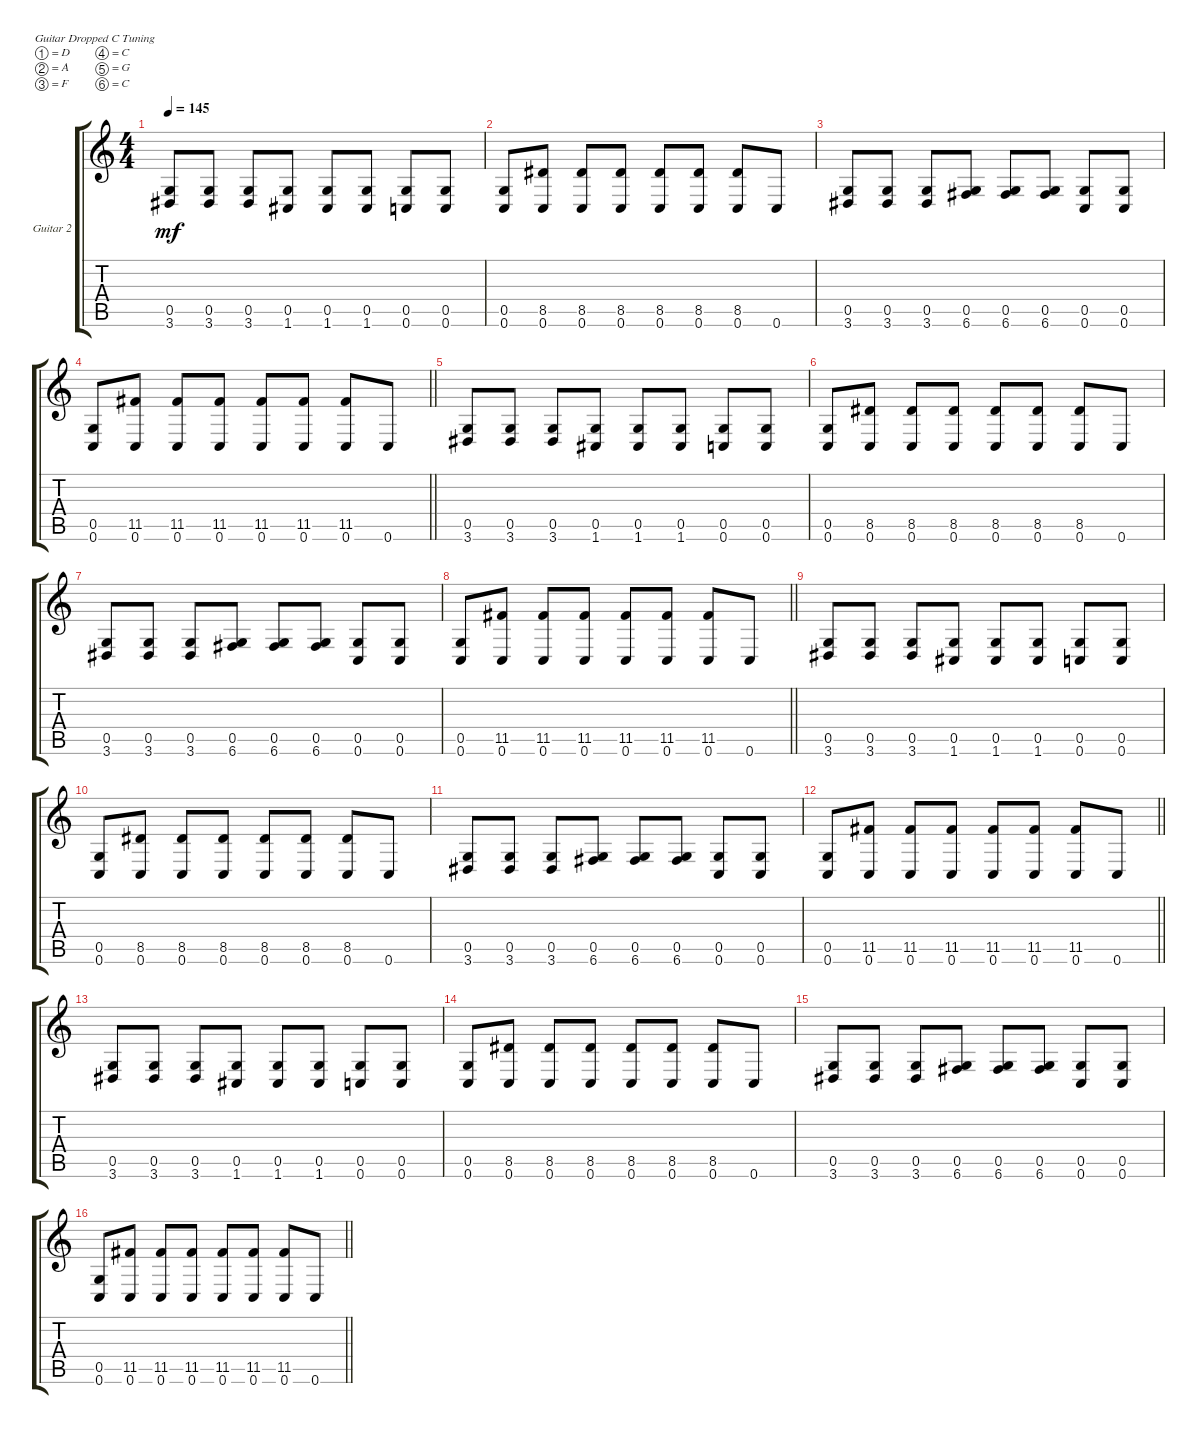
\bracketExtendMode groupsimilarinstruments
\firstSystemTrackNameOrientation horizontal
\otherSystemsTrackNameOrientation horizontal
\track ("Guitar 2" "Guitar 2") {instrument distortionguitar}
\staff {score tabs}
\tuning (D4 A3 F3 C3 G2 C2)
\ts (4 4)
\tempo 145
\clef g2
\ks c
(3.6 0.5).8{dy mf} (3.6 0.5).8 (3.6 0.5).8 (1.6 0.5).8 (1.6 0.5).8 (1.6 0.5).8 (0.6 0.5).8 (0.6 0.5).8 |
(0.6 0.5).8 (0.6 8.5).8 (0.6 8.5).8 (0.6 8.5).8 (0.6 8.5).8 (0.6 8.5).8 (0.6 8.5).8 0.6.8 |
(3.6 0.5).8 (3.6 0.5).8 (3.6 0.5).8 (6.6 0.5).8 (6.6 0.5).8 (6.6 0.5).8 (0.6 0.5).8 (0.6 0.5).8 |
\barLineRight lightlight
(0.6 0.5).8 (0.6 11.5).8 (0.6 11.5).8 (0.6 11.5).8 (0.6 11.5).8 (0.6 11.5).8 (0.6 11.5).8 0.6.8 |
(3.6 0.5).8 (3.6 0.5).8 (3.6 0.5).8 (1.6 0.5).8 (1.6 0.5).8 (1.6 0.5).8 (0.6 0.5).8 (0.6 0.5).8 |
(0.6 0.5).8 (0.6 8.5).8 (0.6 8.5).8 (0.6 8.5).8 (0.6 8.5).8 (0.6 8.5).8 (0.6 8.5).8 0.6.8 |
(3.6 0.5).8 (3.6 0.5).8 (3.6 0.5).8 (6.6 0.5).8 (6.6 0.5).8 (6.6 0.5).8 (0.6 0.5).8 (0.6 0.5).8 |
\barLineRight lightlight
(0.6 0.5).8 (0.6 11.5).8 (0.6 11.5).8 (0.6 11.5).8 (0.6 11.5).8 (0.6 11.5).8 (0.6 11.5).8 0.6.8 |
(3.6 0.5).8 (3.6 0.5).8 (3.6 0.5).8 (1.6 0.5).8 (1.6 0.5).8 (1.6 0.5).8 (0.6 0.5).8 (0.6 0.5).8 |
(0.6 0.5).8 (0.6 8.5).8 (0.6 8.5).8 (0.6 8.5).8 (0.6 8.5).8 (0.6 8.5).8 (0.6 8.5).8 0.6.8 |
(3.6 0.5).8 (3.6 0.5).8 (3.6 0.5).8 (6.6 0.5).8 (6.6 0.5).8 (6.6 0.5).8 (0.6 0.5).8 (0.6 0.5).8 |
\barLineRight lightlight
(0.6 0.5).8 (0.6 11.5).8 (0.6 11.5).8 (0.6 11.5).8 (0.6 11.5).8 (0.6 11.5).8 (0.6 11.5).8 0.6.8 |
(3.6 0.5).8 (3.6 0.5).8 (3.6 0.5).8 (1.6 0.5).8 (1.6 0.5).8 (1.6 0.5).8 (0.6 0.5).8 (0.6 0.5).8 |
(0.6 0.5).8 (0.6 8.5).8 (0.6 8.5).8 (0.6 8.5).8 (0.6 8.5).8 (0.6 8.5).8 (0.6 8.5).8 0.6.8 |
(3.6 0.5).8 (3.6 0.5).8 (3.6 0.5).8 (6.6 0.5).8 (6.6 0.5).8 (6.6 0.5).8 (0.6 0.5).8 (0.6 0.5).8 |
\barLineRight lightlight
(0.6 0.5).8 (0.6 11.5).8 (0.6 11.5).8 (0.6 11.5).8 (0.6 11.5).8 (0.6 11.5).8 (0.6 11.5).8 0.6.8
